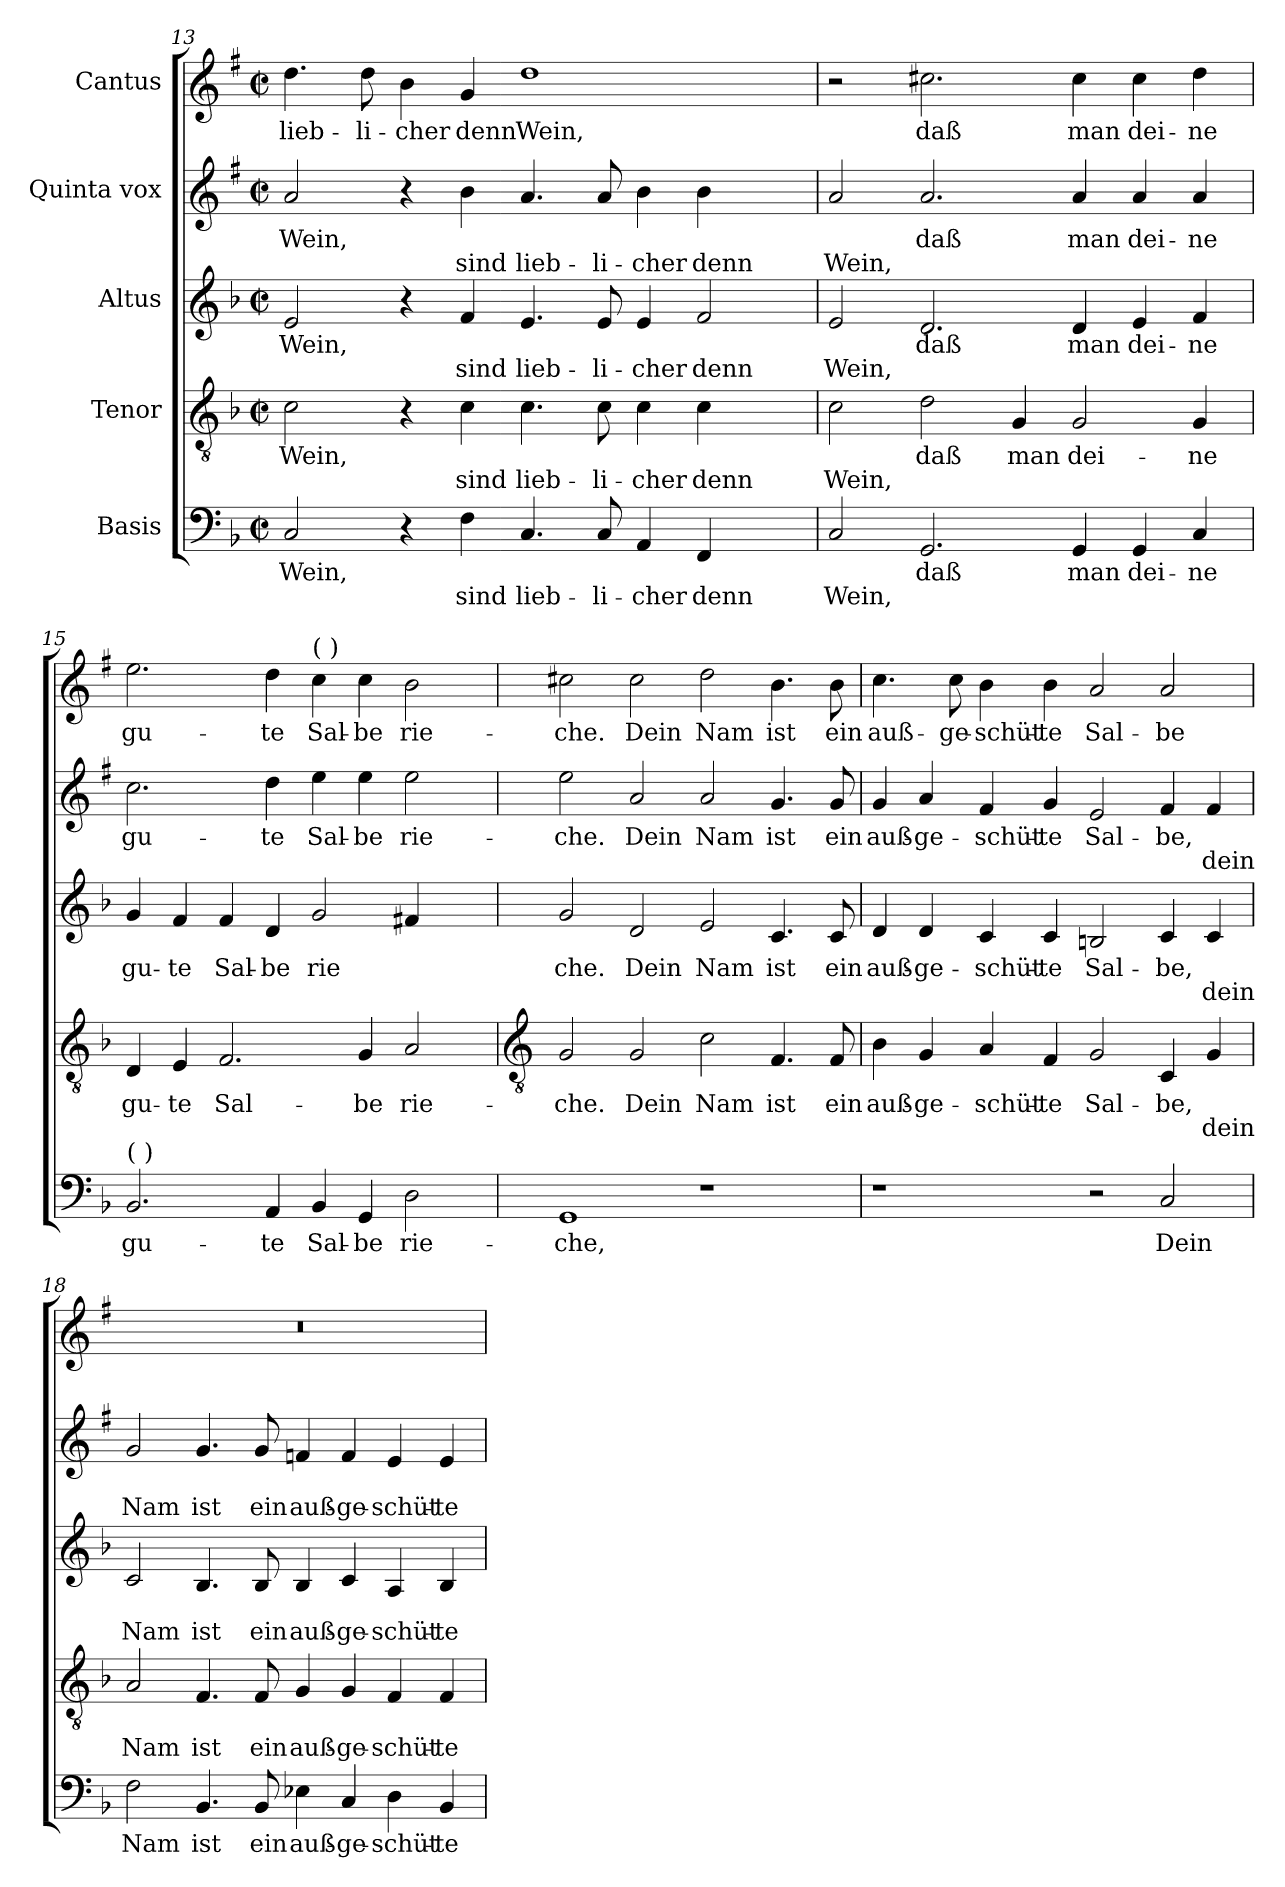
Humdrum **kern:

**kern	**text	**text	**kern	**text	**text	**kern	**text	**text	**kern	**text	**text	**kern	**text
*part5	*part5	*part5	*part4	*part4	*part4	*part3	*part3	*part3	*part2	*part2	*part2	*part1	*part1
*staff5	*staff5	*staff5	*staff4	*staff4	*staff4	*staff3	*staff3	*staff3	*staff2	*staff2	*staff2	*staff1	*staff1
*I"Basis	*	*	*I"Tenor	*	*	*I"Altus	*	*	*I"Quinta vox	*	*	*I"Cantus	*
*clefF4	*	*	*clefGv2	*	*	*clefG2	*	*	*clefG2	*	*	*clefG2	*
*	*	*	*	*	*	*	*	*	*ITrd1c2	*	*	*ITrd1c2	*
*k[b-]	*	*	*k[b-]	*	*	*k[b-]	*	*	*k[b-]	*	*	*k[b-]	*
*F:	*	*	*F:	*	*	*F:	*	*	*F:	*	*	*F:	*
*M4/2	*	*	*M4/2	*	*	*M4/2	*	*	*M4/2	*	*	*M4/2	*
*met(c|)	*	*	*met(c|)	*	*	*met(c|)	*	*	*met(c|)	*	*	*met(c|)	*
=13	=13	=13	=13	=13	=13	=13	=13	=13	=13	=13	=13	=13	=13
!	!LO:LY:b	!	!	!LO:LY:b	!	!	!LO:LY:b	!	!	!LO:LY:b	!	!	!LO:LY:b
2C	Wein,	.	2c	Wein,	.	2e	Wein,	.	2g	Wein,	.	4.cc	lieb-
!	!	!	!	!	!	!	!	!	!	!	!	!	!LO:LY:b
.	.	.	.	.	.	.	.	.	.	.	.	8cc	-li-
!	!	!	!	!	!	!	!	!	!	!	!	!	!LO:LY:b
4r	.	.	4r	.	.	4r	.	.	4r	.	.	4a	-cher
!	!	!LO:LY:b	!	!	!LO:LY:b	!	!	!LO:LY:b	!	!	!LO:LY:b	!	!LO:LY:b
4F	.	sind	4c	.	sind	4f	.	sind	4a	.	sind	4f	denn
!	!	!LO:LY:b	!	!	!LO:LY:b	!	!	!LO:LY:b	!	!	!LO:LY:b	!	!LO:LY:b
4.C	.	lieb-	4.c	.	lieb-	4.e	.	lieb-	4.g	.	lieb-	1cc	Wein,
!	!	!LO:LY:b	!	!	!LO:LY:b	!	!	!LO:LY:b	!	!	!LO:LY:b	!	!
8C	.	-li-	8c	.	-li-	8e	.	-li-	8g	.	-li-	.	.
!	!	!LO:LY:b	!	!	!LO:LY:b	!	!	!LO:LY:b	!	!	!LO:LY:b	!	!
4AA	.	-cher	4c	.	-cher	4e	.	-cher	4a	.	-cher	.	.
!	!	!LO:LY:b	!	!	!LO:LY:b	!	!	!LO:LY:b	!	!	!LO:LY:b	!	!
4FF	.	denn	4c	.	denn	2f	.	denn	4a	.	denn	.	.
4ryy	.	.	4ryy	.	.	.	.	.	4ryy	.	.	4ryy	.
=14	=14	=14	=14	=14	=14	=14	=14	=14	=14	=14	=14	=14	=14
!	!	!LO:LY:b	!	!	!LO:LY:b	!	!	!LO:LY:b	!	!	!LO:LY:b	!	!
2C	.	Wein,	2c	.	Wein,	2e	.	Wein,	2g	.	Wein,	2r	.
!	!LO:LY:b	!	!	!LO:LY:b	!	!	!LO:LY:b	!	!	!LO:LY:b	!	!	!LO:LY:b
2.GG	daß	.	2d	daß	.	2.d	daß	.	2.g	daß	.	2.bn	daß
!	!	!	!	!LO:LY:b	!	!	!	!	!	!	!	!	!
.	.	.	4G	man	.	.	.	.	.	.	.	.	.
!	!LO:LY:b	!	!	!LO:LY:b	!	!	!LO:LY:b	!	!	!LO:LY:b	!	!	!LO:LY:b
4GG	man	.	2G	dei-	.	4d	man	.	4g	man	.	4b	man
!	!LO:LY:b	!	!	!	!	!	!LO:LY:b	!	!	!LO:LY:b	!	!	!LO:LY:b
4GG	dei-	.	.	.	.	4e	dei-	.	4g	dei-	.	4b	dei-
!	!LO:LY:b	!	!	!LO:LY:b	!	!	!LO:LY:b	!	!	!LO:LY:b	!	!	!LO:LY:b
4C	-ne	.	4G	-ne	.	4f	-ne	.	4g	-ne	.	4cc	-ne
=15	=15	=15	=15	=15	=15	=15	=15	=15	=15	=15	=15	=15	=15
!LO:TX:a:t=(  )	!	!	!	!	!	!	!	!	!	!	!	!	!
!	!LO:LY:b	!	!	!LO:LY:b	!	!	!LO:LY:b	!	!	!LO:LY:b	!	!	!LO:LY:b
2.BB-	gu-	.	4D	gu-	.	4g	gu-	.	2.b-	gu-	.	2.dd	gu-
!	!	!	!	!LO:LY:b	!	!	!LO:LY:b	!	!	!	!	!	!
.	.	.	4E	-te	.	4f	-te	.	.	.	.	.	.
!	!	!	!	!LO:LY:b	!	!	!LO:LY:b	!	!	!	!	!	!
.	.	.	2.F	Sal-	.	4f	Sal-	.	.	.	.	.	.
!	!LO:LY:b	!	!	!	!	!	!LO:LY:b	!	!	!LO:LY:b	!	!	!LO:LY:b
4AA	-te	.	.	.	.	4d	-be	.	4cc	-te	.	4cc	-te
!	!	!	!	!	!	!	!	!	!	!	!	!LO:TX:a:t=(  )	!
!	!LO:LY:b	!	!	!	!	!	!LO:LY:b	!	!	!LO:LY:b	!	!	!LO:LY:b
4BB-	Sal-	.	.	.	.	2g	rie	.	4dd	Sal-	.	4b-	Sal-
!	!LO:LY:b	!	!	!LO:LY:b	!	!	!	!	!	!LO:LY:b	!	!	!LO:LY:b
4GG	-be	.	4G	-be	.	.	.	.	4dd	-be	.	4b-	-be
!	!LO:LY:b	!	!	!LO:LY:b	!	!	!	!	!	!LO:LY:b	!	!	!LO:LY:b
2D	rie-	.	2A	rie-	.	4f#X	.	.	2dd	rie-	.	2a	rie-
.	.	.	.	.	.	4ryy	.	.	.	.	.	.	.
!!LO:LB:g=z
=16	=16	=16	=16	=16	=16	=16	=16	=16	=16	=16	=16	=16	=16
*	*	*	*clefGv2	*	*	*	*	*	*	*	*	*	*
!	!LO:LY:b	!	!	!LO:LY:b	!	!	!LO:LY:b	!	!	!LO:LY:b	!	!	!LO:LY:b
1GG	-che,	.	2G	-che.	.	2g	che.	.	2dd	-che.	.	2bn	-che.
!	!	!	!	!LO:LY:b	!	!	!LO:LY:b	!	!	!LO:LY:b	!	!	!LO:LY:b
.	.	.	2G	Dein	.	2d	Dein	.	2g	Dein	.	2b	Dein
!	!	!	!	!LO:LY:b	!	!	!LO:LY:b	!	!	!LO:LY:b	!	!	!LO:LY:b
1r	.	.	2c	Nam	.	2e	Nam	.	2g	Nam	.	2cc	Nam
!	!	!	!	!LO:LY:b	!	!	!LO:LY:b	!	!	!LO:LY:b	!	!	!LO:LY:b
.	.	.	4.F	ist	.	4.c	ist	.	4.f	ist	.	4.a	ist
!	!	!	!	!LO:LY:b	!	!	!LO:LY:b	!	!	!LO:LY:b	!	!	!LO:LY:b
.	.	.	8F	ein	.	8c	ein	.	8f	ein	.	8a	ein
=17	=17	=17	=17	=17	=17	=17	=17	=17	=17	=17	=17	=17	=17
!	!	!	!	!LO:LY:b	!	!	!LO:LY:b	!	!	!LO:LY:b	!	!	!LO:LY:b
1r	.	.	4B-	auß-	.	4d	auß-	.	4f	auß-	.	4.b-	auß-
!	!	!	!	!LO:LY:b	!	!	!LO:LY:b	!	!	!LO:LY:b	!	!	!
.	.	.	4G	-ge-	.	4d	-ge-	.	4g	-ge-	.	.	.
!	!	!	!	!	!	!	!	!	!	!	!	!	!LO:LY:b
.	.	.	.	.	.	.	.	.	.	.	.	8b-	-ge-
!	!	!	!	!LO:LY:b	!	!	!LO:LY:b	!	!	!LO:LY:b	!	!	!LO:LY:b
.	.	.	4A	-schüt-	.	4c	-schüt-	.	4e	-schüt-	.	4a	-schüt-
!	!	!	!	!LO:LY:b	!	!	!LO:LY:b	!	!	!LO:LY:b	!	!	!LO:LY:b
.	.	.	4F	-te	.	4c	-te	.	4f	-te	.	4a	-te
!	!	!	!	!LO:LY:b	!	!	!LO:LY:b	!	!	!LO:LY:b	!	!	!LO:LY:b
2r	.	.	2G	Sal-	.	2Bn	Sal-	.	2d	Sal-	.	2g	Sal-
!	!LO:LY:b	!	!	!LO:LY:b	!	!	!LO:LY:b	!	!	!LO:LY:b	!	!	!LO:LY:b
2C	Dein	.	4C	-be,	.	4c	-be,	.	4e	-be,	.	2g	-be
!	!	!	!	!	!LO:LY:b	!	!	!LO:LY:b	!	!	!LO:LY:b	!	!
.	.	.	4G	.	dein	4c	.	dein	4e	.	dein	.	.
=18	=18	=18	=18	=18	=18	=18	=18	=18	=18	=18	=18	=18	=18
!	!LO:LY:b	!	!	!	!LO:LY:b	!	!	!LO:LY:b	!	!	!LO:LY:b	!	!
2F	Nam	.	2A	.	Nam	2c	.	Nam	2f	.	Nam	0r	.
!	!LO:LY:b	!	!	!	!LO:LY:b	!	!	!LO:LY:b	!	!	!LO:LY:b	!	!
4.BB-	ist	.	4.F	.	ist	4.B-	.	ist	4.f	.	ist	.	.
!	!LO:LY:b	!	!	!	!LO:LY:b	!	!	!LO:LY:b	!	!	!LO:LY:b	!	!
8BB-	ein	.	8F	.	ein	8B-	.	ein	8f	.	ein	.	.
!	!LO:LY:b	!	!	!	!LO:LY:b	!	!	!LO:LY:b	!	!	!LO:LY:b	!	!
4E-X	auß-	.	4G	.	auß-	4B-	.	auß-	4e-X	.	auß-	.	.
!	!LO:LY:b	!	!	!	!LO:LY:b	!	!	!LO:LY:b	!	!	!LO:LY:b	!	!
4C	-ge-	.	4G	.	-ge-	4c	.	-ge-	4e-	.	-ge-	.	.
!	!LO:LY:b	!	!	!	!LO:LY:b	!	!	!LO:LY:b	!	!	!LO:LY:b	!	!
4D	-schüt-	.	4F	.	-schüt-	4A	.	-schüt-	4d	.	-schüt-	.	.
!	!LO:LY:b	!	!	!	!LO:LY:b	!	!	!LO:LY:b	!	!	!LO:LY:b	!	!
4BB-	-te	.	4F	.	-te	4B-	.	-te	4d	.	-te	.	.
=	=	=	=	=	=	=	=	=	=	=	=	=	=
*-	*-	*-	*-	*-	*-	*-	*-	*-	*-	*-	*-	*-	*-
